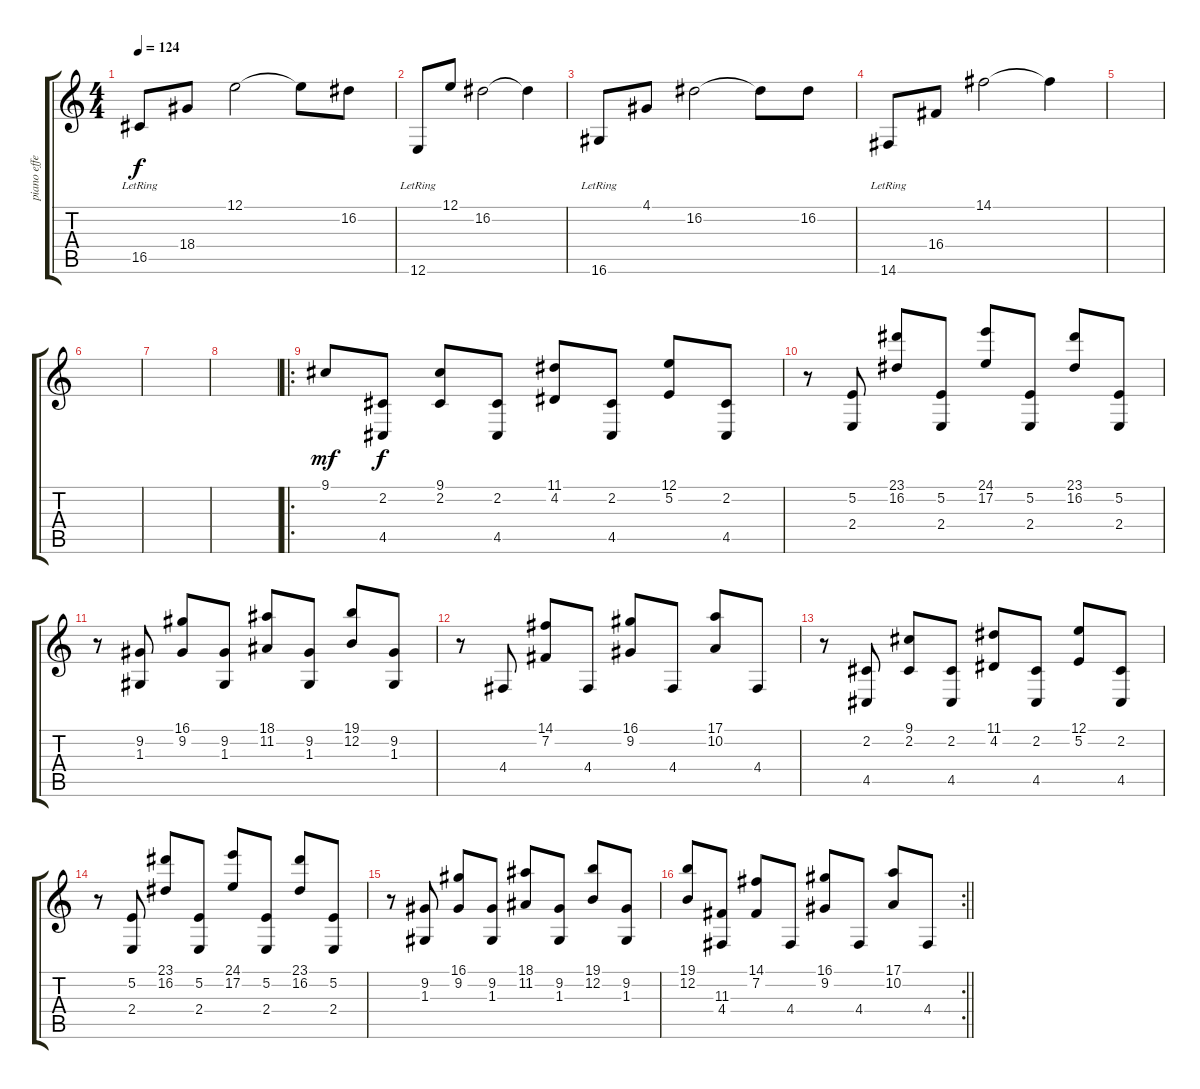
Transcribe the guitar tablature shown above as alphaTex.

\track ("piano effect" "piano effe") {instrument brightacousticpiano}
\staff {score tabs}
\tuning (E4 B3 G3 D3 A2 E2) {hide}
\ts (4 4)
\tempo 124
\clef g2
\ks c
16.5{lr}.8{dy f} 18.4.8 12.1.2 12.1{t}.8 16.2.8 |
12.6{lr}.8 12.1.8 16.2.2 16.2{t}.4 |
16.6{lr}.8 4.1.8 16.2.2 16.2{t}.8 16.2.8 |
14.6{lr}.8 16.4.8 14.1.2 14.1{t}.4 |
|
|
|
|
\ro
9.1.8{dy mf} (2.2 4.5).8{dy f} (9.1 2.2).8 (2.2 4.5).8 (11.1 4.2).8 (2.2 4.5).8 (12.1 5.2).8 (2.2 4.5).8 |
r.8 (5.2 2.4).8 (23.1 16.2).8 (5.2 2.4).8 (24.1 17.2).8 (5.2 2.4).8 (23.1 16.2).8 (5.2 2.4).8 |
r.8 (9.2 1.3).8 (16.1 9.2).8 (9.2 1.3).8 (18.1 11.2).8 (9.2 1.3).8 (19.1 12.2).8 (9.2 1.3).8 |
r.8 4.4.8 (14.1 7.2).8 4.4.8 (16.1 9.2).8 4.4.8 (17.1 10.2).8 4.4.8 |
r.8 (2.2 4.5).8 (9.1 2.2).8 (2.2 4.5).8 (11.1 4.2).8 (2.2 4.5).8 (12.1 5.2).8 (2.2 4.5).8 |
r.8 (5.2 2.4).8 (23.1 16.2).8 (5.2 2.4).8 (24.1 17.2).8 (5.2 2.4).8 (23.1 16.2).8 (5.2 2.4).8 |
r.8 (9.2 1.3).8 (16.1 9.2).8 (9.2 1.3).8 (18.1 11.2).8 (9.2 1.3).8 (19.1 12.2).8 (9.2 1.3).8 |
\rc 2
\barLineRight lightlight
(19.1 12.2).8 (11.3 4.4).8 (14.1 7.2).8 4.4.8 (16.1 9.2).8 4.4.8 (17.1 10.2).8 4.4.8
